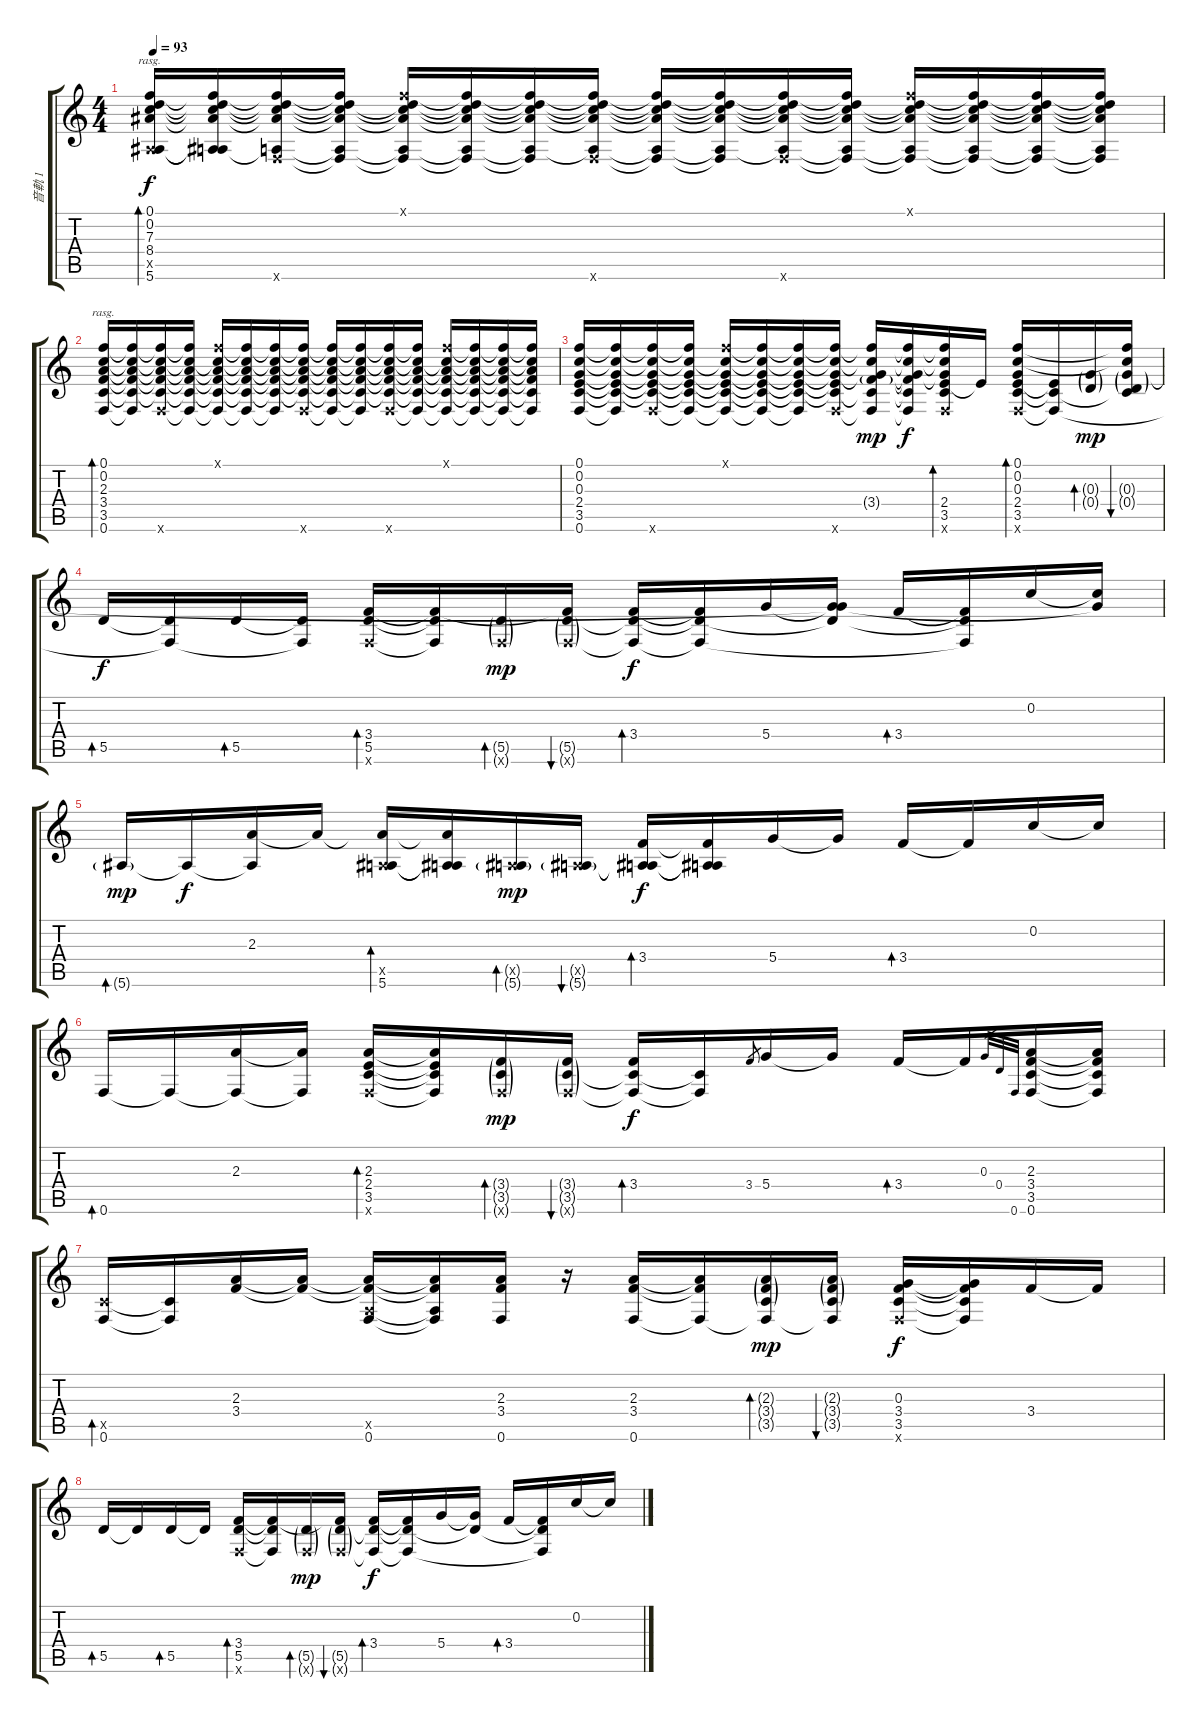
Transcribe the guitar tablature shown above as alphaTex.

\track ("音軌 1" "音軌 1") {instrument acousticguitarsteel}
\staff {score tabs}
\tuning (F4 C4 G3 D3 A2 F2) {hide}
\ts (4 4)
\tempo 93
\clef g2
\ks c
(0.1 0.2 7.3 8.4 0.5{x} 5.6).16{bd 30 rasg ii dy f} (0.1{t} 0.2{t} 7.3{t} 8.4{t} 0.5{t} 5.6{t}).16 (0.1{t} 0.2{t} 7.3{t} 8.4{t} 0.5{t} 0.6{x}).16 (0.1{t} 0.2{t} 7.3{t} 8.4{t} 0.5{t} 0.6{t}).16 (0.1{x} 0.2{t} 7.3{t} 8.4{t} 0.5{t} 0.6{t}).16 (0.1{t} 0.2{t} 7.3{t} 8.4{t} 0.5{t} 0.6{t}).16 (0.1{t} 0.2{t} 7.3{t} 8.4{t} 0.5{t} 0.6{t}).16 (0.1{t} 0.2{t} 7.3{t} 8.4{t} 0.5{t} 0.6{x}).16 (0.1{t} 0.2{t} 7.3{t} 8.4{t} 0.5{t} 0.6{t}).16 (0.1{t} 0.2{t} 7.3{t} 8.4{t} 0.5{t} 0.6{t}).16 (0.1{t} 0.2{t} 7.3{t} 8.4{t} 0.5{t} 0.6{x}).16 (0.1{t} 0.2{t} 7.3{t} 8.4{t} 0.5{t} 0.6{t}).16 (0.1{x} 0.2{t} 7.3{t} 8.4{t} 0.5{t} 0.6{t}).16 (0.1{t} 0.2{t} 7.3{t} 8.4{t} 0.5{t} 0.6{t}).16 (0.1{t} 0.2{t} 7.3{t} 8.4{t} 0.5{t} 0.6{t}).16 (0.1{t} 0.2{t} 7.3{t} 8.4{t} 0.5{t} 0.6{t}).16 |
(0.1 0.2 2.3 3.4 3.5 0.6).16{bd 30 rasg ii} (0.1{t} 0.2{t} 2.3{t} 3.4{t} 3.5{t} 0.6{t}).16 (0.1{t} 0.2{t} 2.3{t} 3.4{t} 3.5{t} 0.6{x}).16 (0.1{t} 0.2{t} 2.3{t} 3.4{t} 3.5{t} 0.6{t}).16 (0.1{x} 0.2{t} 2.3{t} 3.4{t} 3.5{t} 0.6{t}).16 (0.1{t} 0.2{t} 2.3{t} 3.4{t} 3.5{t} 0.6{t}).16 (0.1{t} 0.2{t} 2.3{t} 3.4{t} 3.5{t} 0.6{t}).16 (0.1{t} 0.2{t} 2.3{t} 3.4{t} 3.5{t} 0.6{x}).16 (0.1{t} 0.2{t} 2.3{t} 3.4{t} 3.5{t} 0.6{t}).16 (0.1{t} 0.2{t} 2.3{t} 3.4{t} 3.5{t} 0.6{t}).16 (0.1{t} 0.2{t} 2.3{t} 3.4{t} 3.5{t} 0.6{x}).16 (0.1{t} 0.2{t} 2.3{t} 3.4{t} 3.5{t} 0.6{t}).16 (0.1{x} 0.2{t} 2.3{t} 3.4{t} 3.5{t} 0.6{t}).16 (0.1{t} 0.2{t} 2.3{t} 3.4{t} 3.5{t} 0.6{t}).16 (0.1{t} 0.2{t} 2.3{t} 3.4{t} 3.5{t} 0.6{t}).16 (0.1{t} 0.2{t} 2.3{t} 3.4{t} 3.5{t} 0.6{t}).16 |
(0.1 0.2 0.3 2.4 3.5 0.6).16 (0.1{t} 0.2{t} 0.3{t} 2.4{t} 3.5{t} 0.6{t}).16 (0.1{t} 0.2{t} 0.3{t} 2.4{t} 3.5{t} 0.6{x}).16 (0.1{t} 0.2{t} 0.3{t} 2.4{t} 3.5{t} 0.6{t}).16 (0.1{x} 0.2{t} 0.3{t} 2.4{t} 3.5{t} 0.6{t}).16 (0.1{t} 0.2{t} 0.3{t} 2.4{t} 3.5{t} 0.6{t}).16 (0.1{t} 0.2{t} 0.3{t} 2.4{t} 3.5{t} 0.6{t}).16 (0.1{t} 0.2{t} 0.3{t} 2.4{t} 3.5{t} 0.6{x}).16 (0.1{t} 0.2{t} 0.3{t} 3.4{g} 3.5{t} 0.6{t}).16{dy mp} (0.1{t} 0.2{t} 0.3{t} 3.4{t} 3.5{t} 0.6{t}).16{dy f} (0.1{t} 0.2{t} 0.3{t} 2.4 3.5 0.6{x}).16{bd 30} 2.4{t}.16 (0.1 0.2 0.3 2.4 3.5 0.6{x}).16{bd 30} (2.4{t} 3.5{t} 0.6{t}).16 (0.3{g} 0.4{g}).16{bd 30 dy mp} (0.1{t} 0.2{t} 0.3{g} 0.4{g} 3.5{t}).16{bu 30} |
5.5.16{bd 30 dy f} (5.5{t} 0.6{t}).16 5.5.16{bd 30} (5.5{t} 0.6{t}).16 (3.4 5.5 0.6{x}).16{bd 30} (3.4{t} 5.5{t} 0.6{t}).16 (5.5{g} 0.6{g x}).16{bd 30 dy mp} (3.4{t} 5.5{g} 0.6{g x}).16{bu 30} (3.4 5.5{t} 0.6{t}).16{bd 30 dy f} (3.4{t} 5.5{t} 0.6{t}).16 5.4.16 (0.3{t} 5.4{t} 5.5{t}).16 3.4.16{bd 60} (3.4{t} 5.5{t} 0.6{t}).16 0.2.16 (0.2{t} 0.3{t}).16 |
5.6{g}.16{bd 60 dy mp} 5.6{t}.16{dy f} (2.3 5.6{t}).16 2.3{t}.16 (2.3{t} 0.5{x} 5.6).16{bd 60} (2.3{t} 0.5{t} 5.6{t}).16 (0.5{g x} 5.6{g}).16{bd 60 dy mp} (0.5{g x} 5.6{g}).16{bu 60} (3.4 0.5{t} 5.6{t}).16{bd 60 dy f} (3.4{t} 0.5{t} 5.6{t}).16 5.4.16 5.4{t}.16 3.4.16{bd 60} 3.4{t}.16 0.2.16 0.2{t}.16 |
0.6.16{bd 60} 0.6{t}.16 (2.3 0.6{t}).16 (2.3{t} 0.6{t}).16 (2.3 2.4 3.5 0.6{x}).16{bd 60} (2.3{t} 2.4{t} 3.5{t} 0.6{t}).16 (3.4{g} 3.5{g} 0.6{g x}).16{bd 60 dy mp} (3.4{g} 3.5{g} 0.6{g x}).16{bu 60} (3.4 3.5{t} 0.6{t}).16{bd 60 dy f} (3.5{t} 0.6{t}).16 3.4.8{gr} 5.4.16 5.4{t}.16 3.4.16{bd 60} 3.4{t}.16 0.3.32{gr} 0.4.32{gr} 0.6.32{gr} (2.3 3.4 3.5 0.6).16 (2.3{t} 3.4{t} 3.5{t} 0.6{t}).16 |
(3.5{x} 0.6).16{bd 60} (3.5{t} 0.6{t}).16 (2.3 3.4).16 (2.3{t} 3.4{t}).16 (2.3{t} 3.4{t} 0.5{x} 0.6).16 (2.3{t} 3.4{t} 0.5{t} 0.6{t}).16 (2.3 3.4 0.6).16 r.16 (2.3 3.4 0.6).16 (2.3{t} 3.4{t} 0.6{t}).16 (2.3{g} 3.4{g} 3.5{g} 0.6{t}).16{bd 60 dy mp} (2.3{g} 3.4{g} 3.5{g} 0.6{t}).16{bu 60} (0.3 3.4 3.5 0.6{x}).16{dy f} (0.3{t} 3.4{t} 3.5{t} 0.6{t}).16 3.4.16 3.4{t}.16 |
5.5.16{bd 30} 5.5{t}.16 5.5.16{bd 30} 5.5{t}.16 (3.4 5.5 0.6{x}).16{bd 30} (3.4{t} 5.5{t} 0.6{t}).16 (5.5{g} 0.6{g x}).16{bd 30 dy mp} (3.4{t} 5.5{g} 0.6{g x}).16{bu 30} (3.4 5.5{t} 0.6{t}).16{bd 30 dy f} (3.4{t} 5.5{t} 0.6{t}).16 5.4.16 (5.4{t} 5.5{t}).16 3.4.16{bd 60} (3.4{t} 5.5{t} 0.6{t}).16 0.2.16 0.2{t}.16
